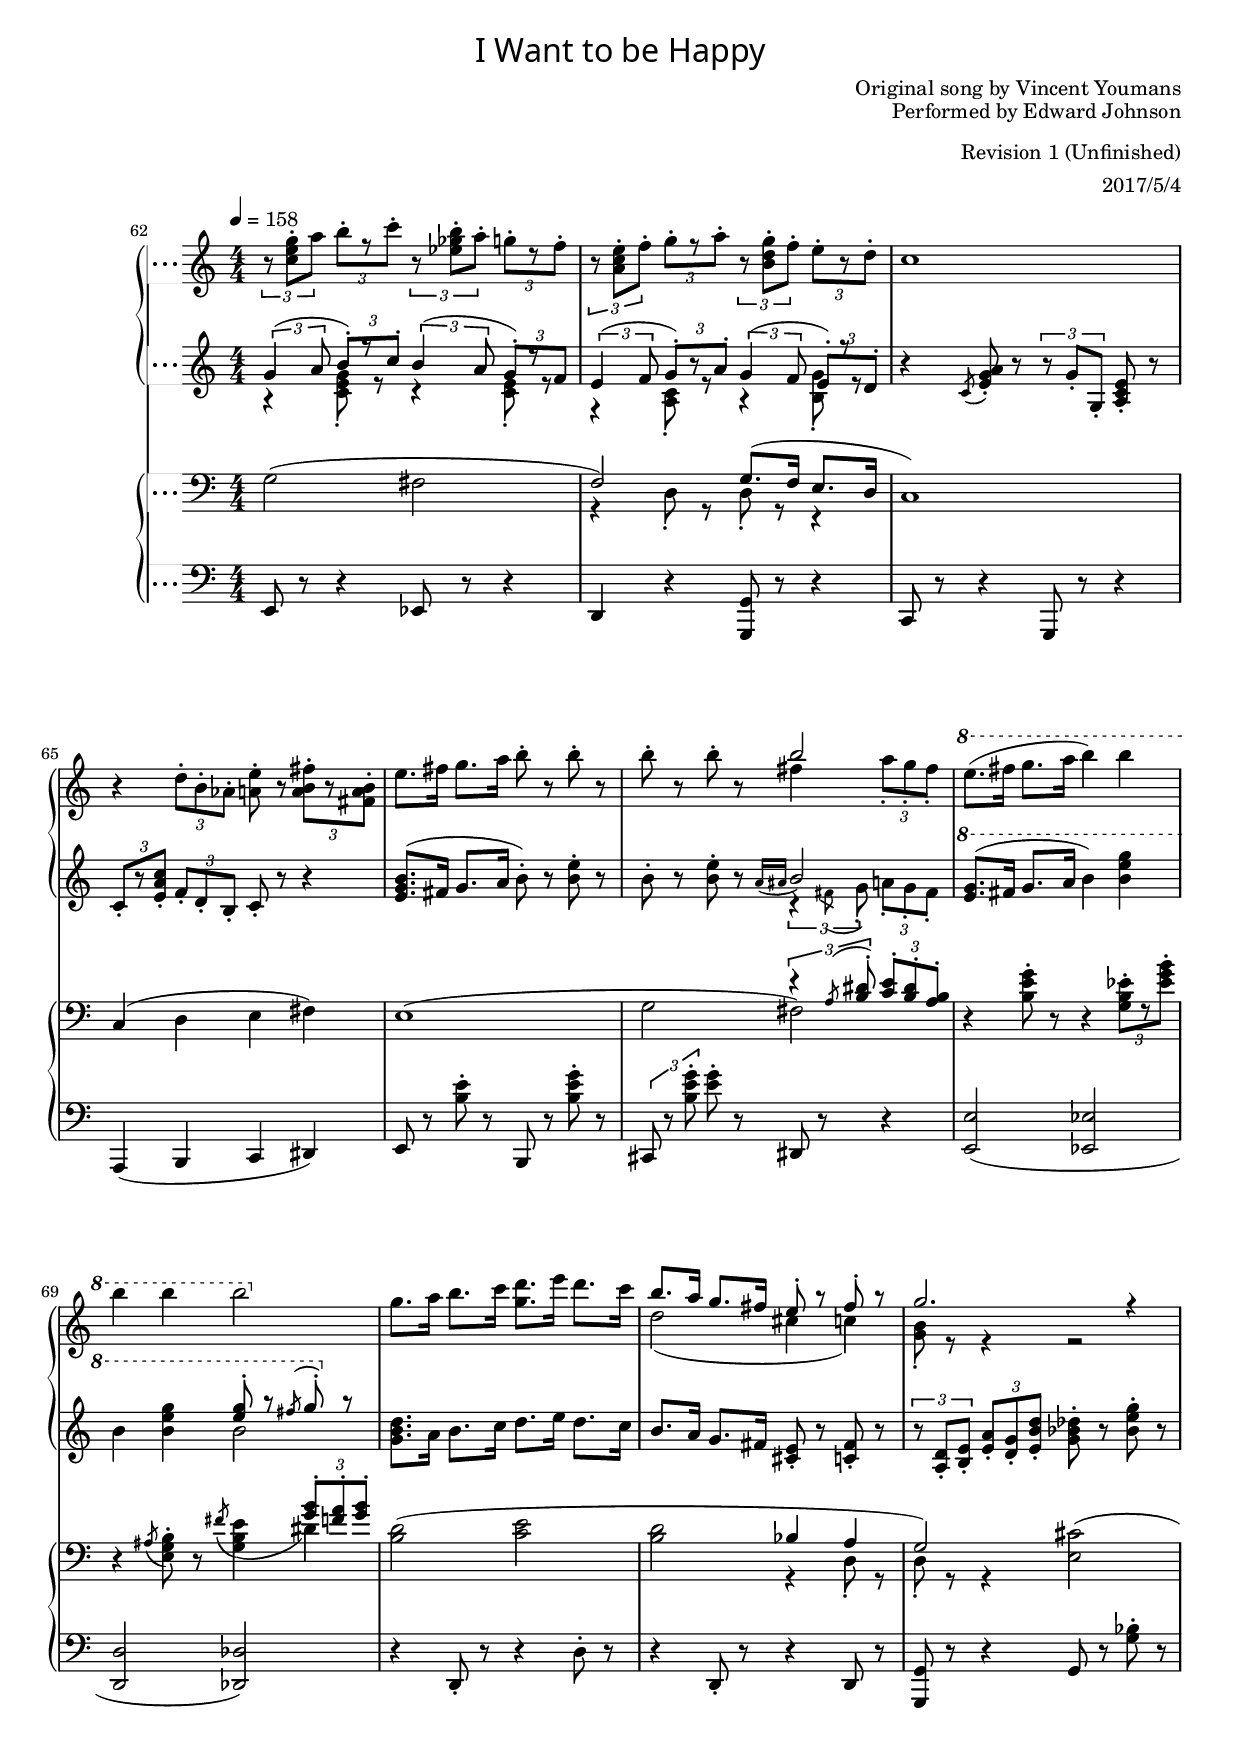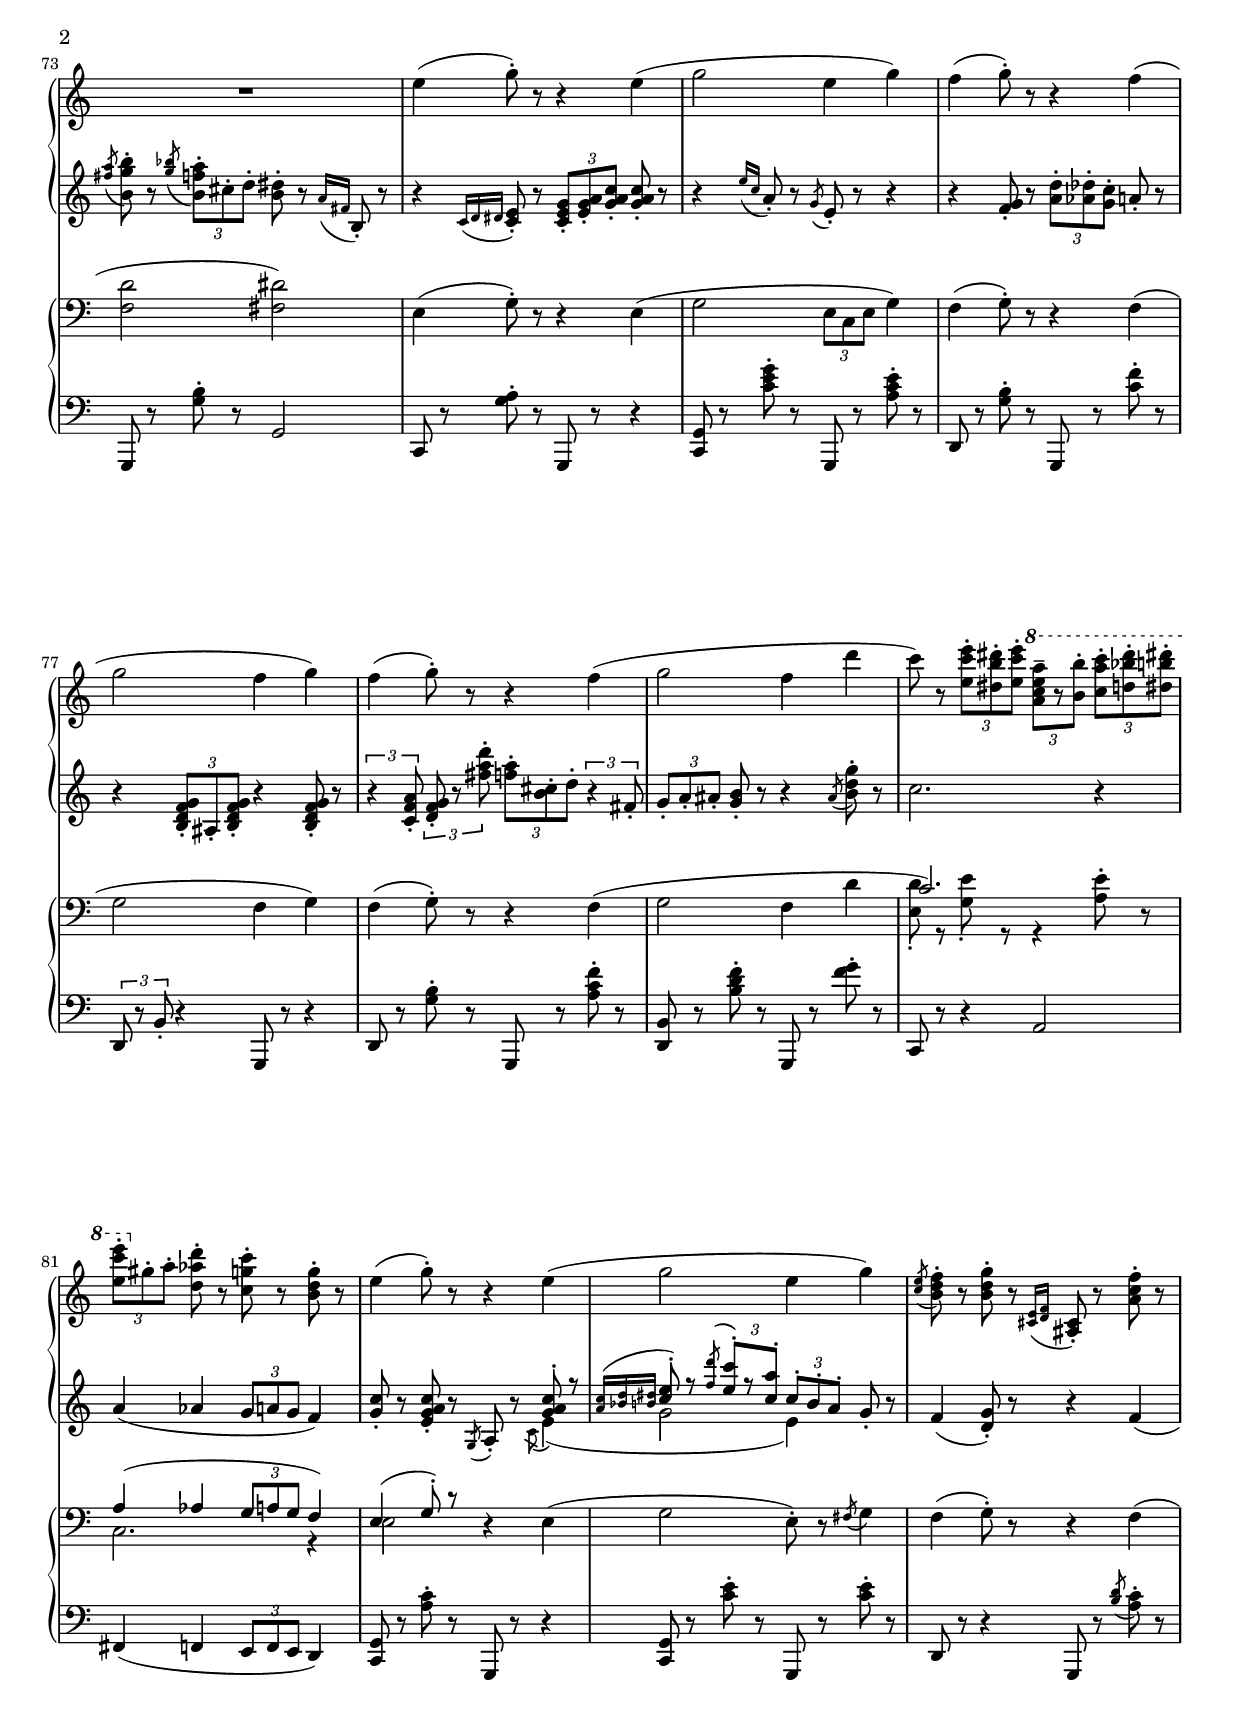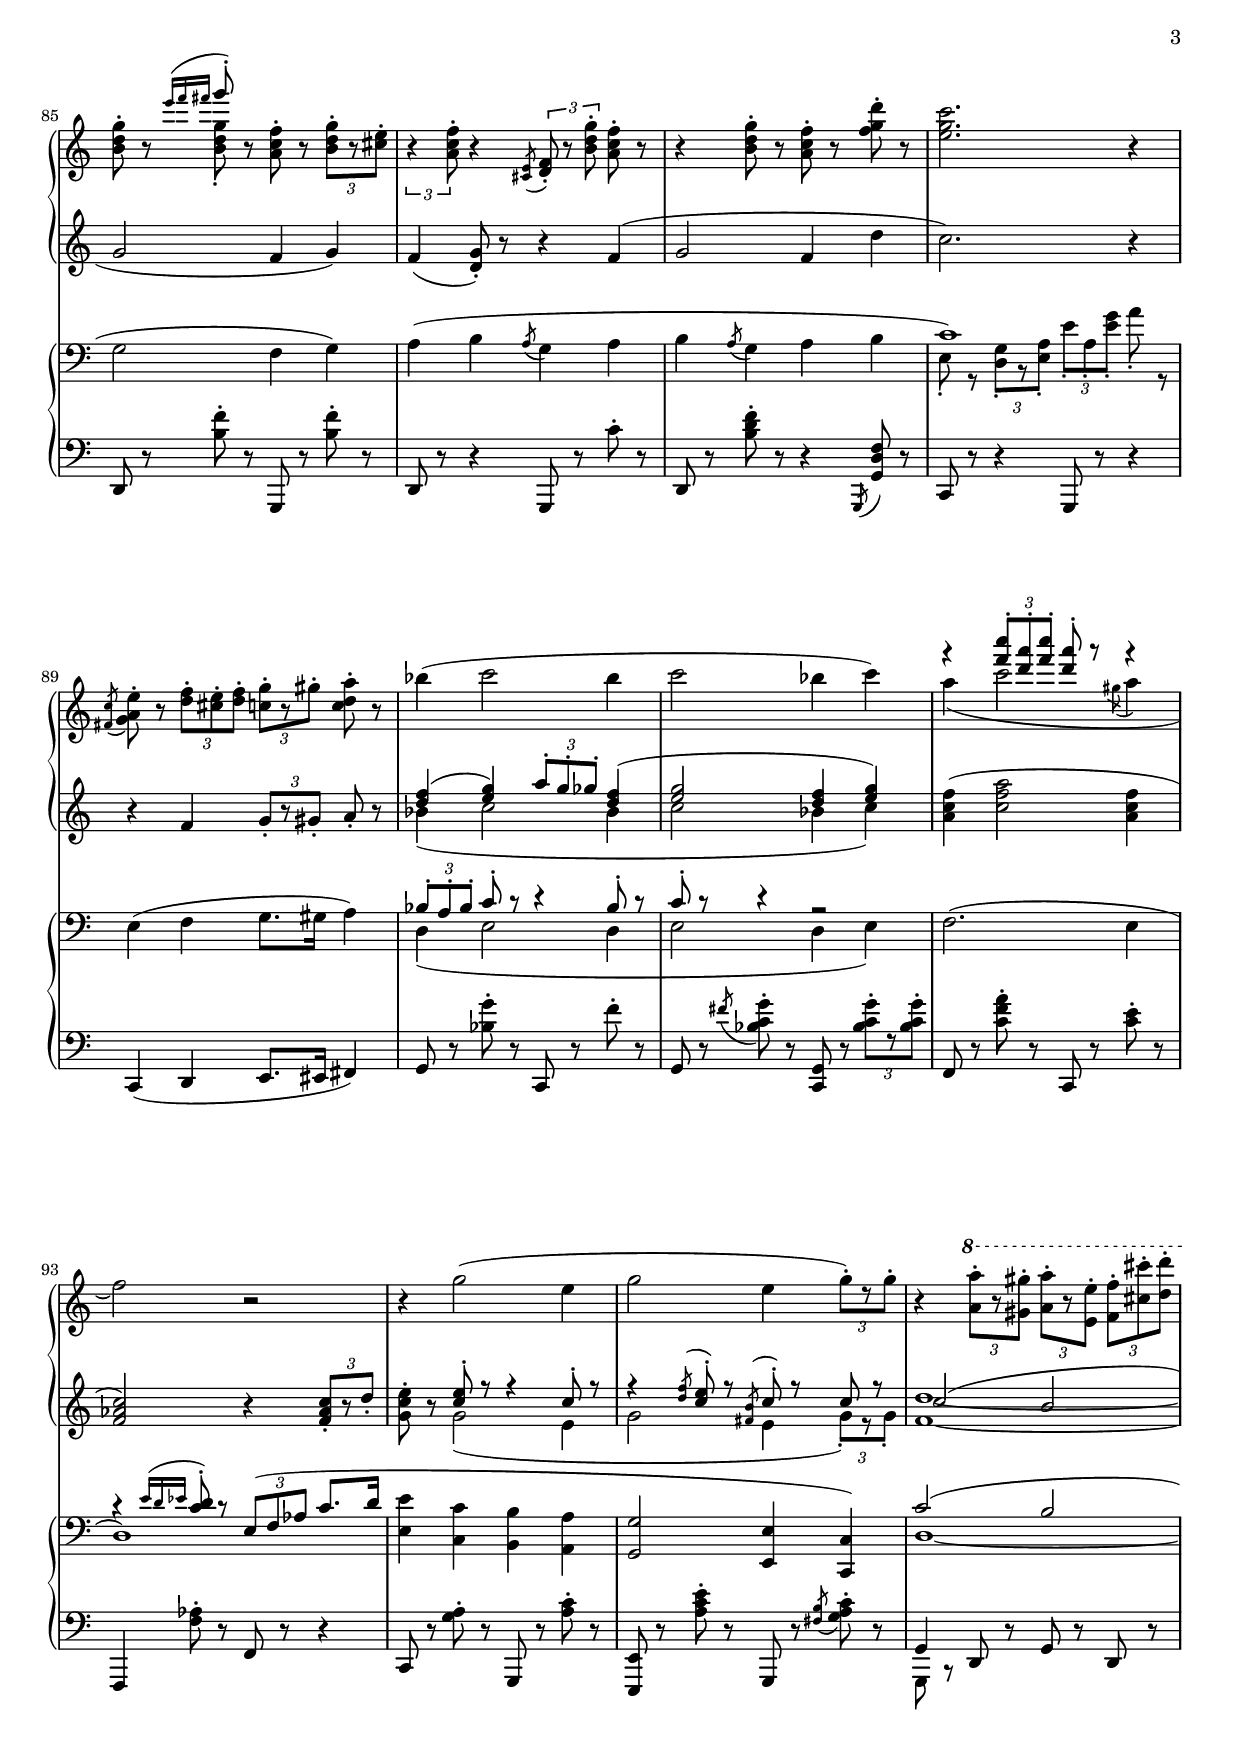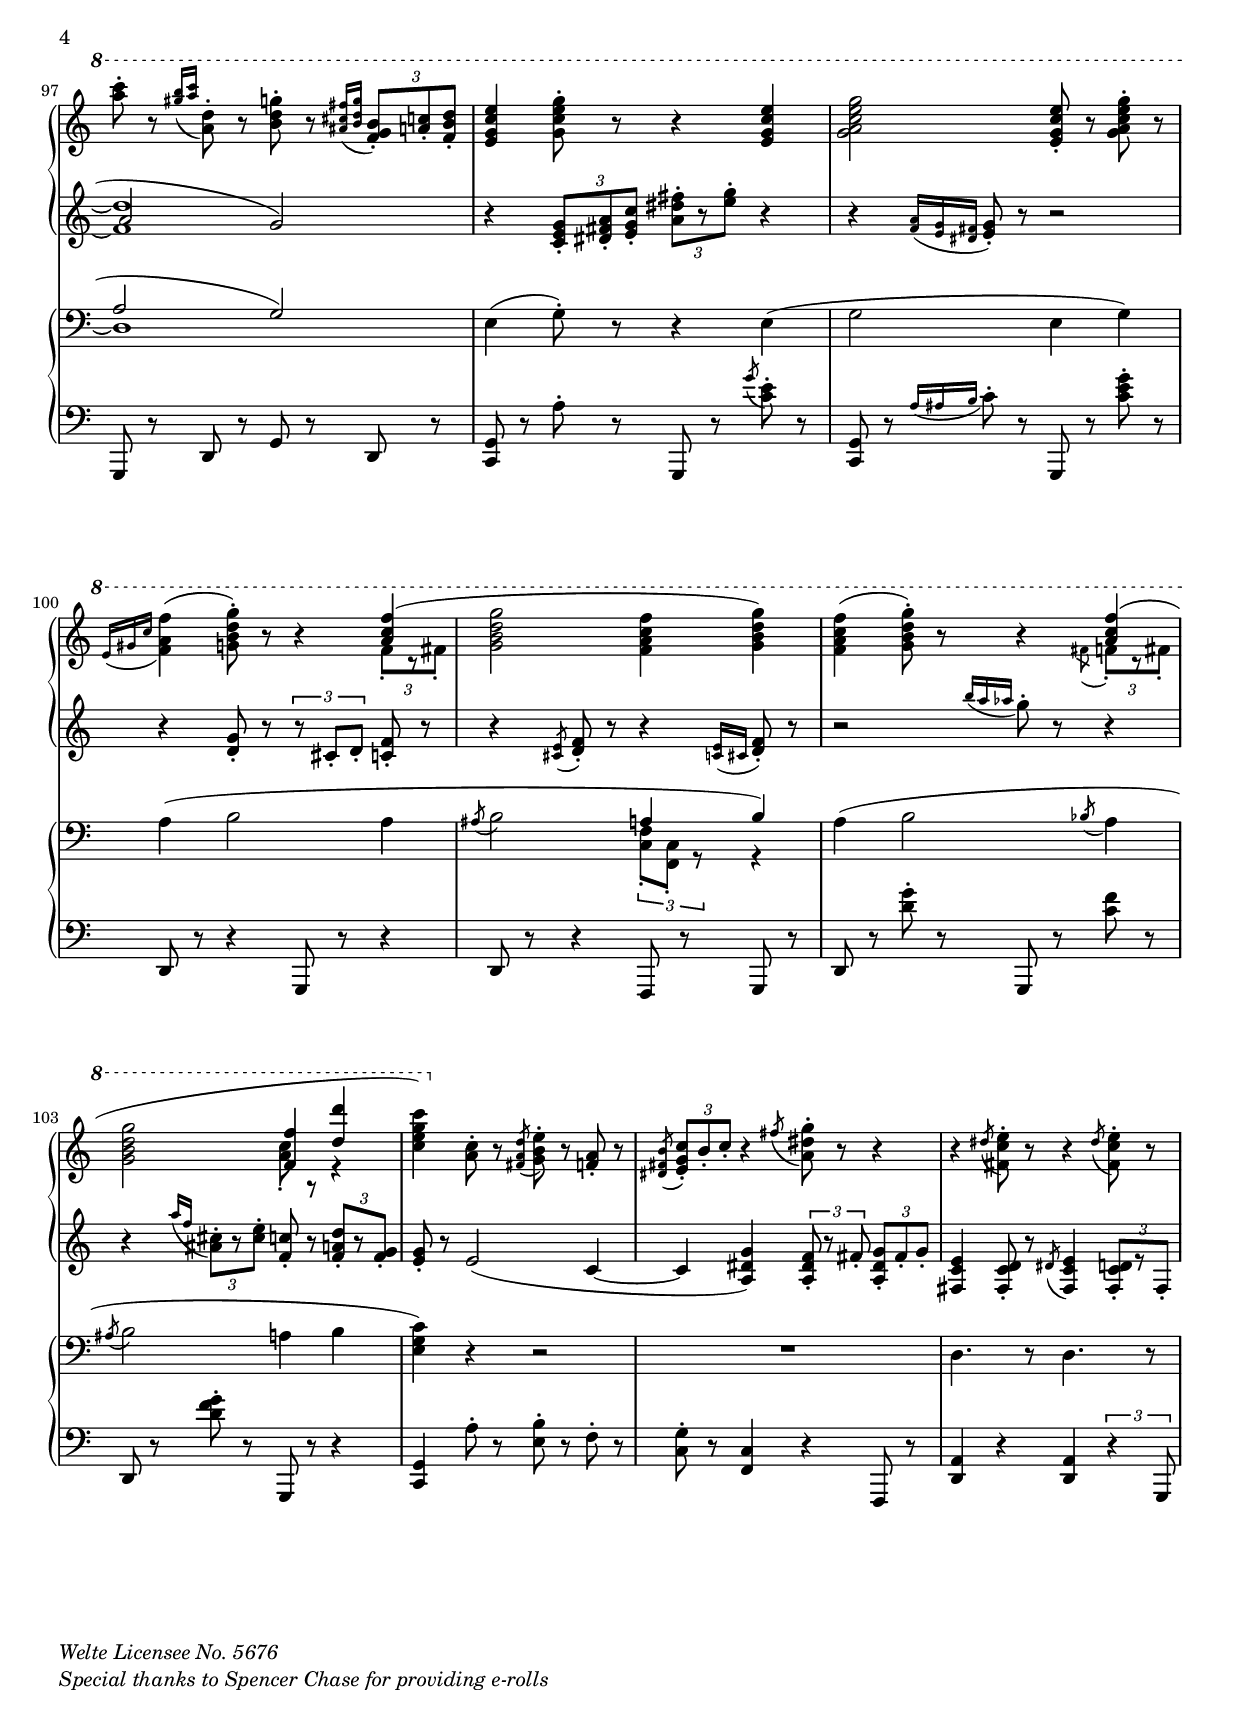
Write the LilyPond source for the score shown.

\version "2.19.59"

#(set-global-staff-size 17.82)

\include "stylesheet.ily"

cll = \change Staff = "ll"
clr = \change Staff = "lr"
crl = \change Staff = "rl"
crr = \change Staff = "rr"

albs = #(define-music-function
  (parser location start end) (number? number?)
  #{
   \shape #`(((0 . ,start) (0 . ,start) (0 . 0) (0 . 0)) ((0 . 0) (0 . 0) (0 . ,end) (0 . ,end))) Slur
  #}
)

ac = #(define-music-function
  (parser location notes) (ly:music?)
  #{ \acciaccatura $notes #}
)

t = #(define-music-function
  (parser location notes) (ly:music?)
  #{ \tuplet 3/2 $notes #}
)

v = #(define-music-function
  (parser location name notes) (string? ly:music?)
  #{ \context Voice=$name $notes #}
)

vd = #(define-music-function
  (parser location notes) (ly:music?)
  #{ \new Voice $notes #}
)

re = #(define-music-function
  (parser location notes) (ly:music?)
  #{ \relative $notes #}
)

vi = #(define-music-function
  (parser location notes) (ly:music?)
  #{ \voiceOne { $notes } \oneVoice #}
)
vii = #(define-music-function
  (parser location notes) (ly:music?)
  #{ \voiceTwo { $notes } \oneVoice #}
)
viii = #(define-music-function
  (parser location notes) (ly:music?)
  #{ \voiceThree { $notes } \oneVoice #}
)
viiii = #(define-music-function
  (parser location notes) (ly:music?)
  #{ \voiceFour { $notes } \oneVoice #}
)

\header {
  title = "I Want to be Happy"
  composer = \markup \override #'(baseline-skip . 2.5) \right-column { "Original song by Vincent Youmans" "Performed by Edward Johnson" }
  revision = "Revision 1 (Unfinished)"
  date = "2017/5/4"
}

\paper {
  % page-count = 11
  % system-count = 33
  max-systems-per-page = 3
}

global = {
  \key c \major
  \time 4/4
  \tempo 4 = 158


}

rr = << \global \relative {
  \clef treble
  \set Score.skipTypesetting = ##t
  r4 \t { <e'' a>8-. <d g>-. <c e>-. } b8-. r \ac <c e g>8 b8-. r |
  r4 \ac fis'8 <c f g>8-. r r4 \ac { cis'16 d } <f, g>8-. r |
  r4 \t { <e a>8-. <d g>-. <c e>-. } b8-. r \ac <c e g>8 b8-. r |
  r4 \ac fis'8 <c f g>8-. r r4 \ac { cis'16 d } <f, g>8-. r |

  c8.( d16 e8. f16 g4) g | g g g2 | c,8.( d16 e8. f16 g4) g | g g g2 |

  \t { r8 <c, e g>-. a' } \t { b-.[ r c-.] } \t { r <ees, ges b>-. a-. } \t { g-.[ r f-.] } |
  \t { r <a, c e>-. f'-. } \t { g-.[ r a-.] } \t { r <b, d g>-. f'-. } \t { e-.[ r d-.] }
  c1 | r4 \t { d8-. b-. aes-. } <a e'>-. r \t { <a b fis'>-.[ r <fis a b>-.] } |

  e'8. fis16 g8. a16 b8-. r b-. r | b-. r b-. r << \vi b2 \vd \vii \re { fis''4 \t { a8-. g-. fis-. } } >>
  \ottava 1 e8.( fis16 g8. a16 b4) b | b b b2 |

  \ottava 0 g,8. a16 b8. c16 <g d'>8. e'16 d8. c16 | << \vi { b8. a16 g8. fis16 e8-. r fis-. r } \vd \vii \re { d''2( cis4 c) } >> |
  << \vi { g2. r4 } \vd \vii \re { <g' b>8-. r r4 r2 } >> | R1 |

  e4( g8-.) r r4 e( | g2 e4 g) | f4( g8-.) r r4 f( | g2 f4 g) |

  f4( g8-.) r r4 f( | g2 f4 d' |
  c8) r \t { <e, c' e>8-. <dis b' dis>-. <e c' e>-. } \ottava 1 \t { <a c e a>--[ r <b b'>-.] } \t { <c a' c>-. <d bes' d>-. <dis b' dis>-. } |
  \t { <e c' e>-. \ottava 0 gis,-. a-. } <d, aes' d>-. r <c g' c>-. r <b d g>-. r |

  e4( g8-.) r r4 e( | g2 e4 g) |
  \ac <c, e>8 <b d f>8-. r <b d g>-. r \ac { <cis, e>16 <d f> } <ais cis>8-. r <a' c f>8-. r |
  <b d g>8-. r << \vii q-. \vd \vi \re { \ac { e'''16 f fis } g8-. } >> r <a c f>-. r \t { <b d g>-.[ r <cis e>-.] }

  \t { r4 <a c f>8-. } r4 \ac <cis, e>8 \t { <d f>8-. r <b' d g>-. } <a c f>-. r |
  r4 <b d g>8-. r <a c f>-. r <f' g d'>-. r | <e g c>2. r4 |
  \ac <fis, c'>8 <g a e'>8-. r \t { <d' f>8-. <cis e>-. <d f>-. } \t { <c g'>-.[ r gis'-.] } <c, d a'>-. r |

  bes'4( c2 bes4 | c2 bes4 c) | << \vii { a4( c2 \ac gis8 a4 } \vd \vi \re { r4 \t { <f''' c'>8-. <d a'>-. <f c'>-. } <d a'>-. r r4 } >> | f2) r |

  r4 g2( e4 | g2 e4 \t { g8-.)[ r g-.] } |
  r4 \ottava 1 \t { <a a'>8-.[ r <gis gis'>-.] } \t { <a a'>-.[ r <e e'>-.] } \t { <f f'>-. <cis' cis'>-. <d d'>-. } |
  <a' c>8-. r \ac { <gis b>16 <a c> } <a, d>8-. r <b d g>8-. r \ac { <ais cis fis>16 <b d g> } \t { <f g b>8-. <a c>-. <f b d>-. } |

  <e g c e>4 <g c e g>8-. r r4 <e g c e> | <g a c e g>2 <e g c e>8-. r <g a c e g>-. r |
  \ac { e16 gis c } <f, a f'>4( <g b d g>8-.) r r4 << \vi <a c f>( \vd \vii \re \t { f''8-.[ r fis-.] } >> |
  <g b d g>2 <f a c f>4 <g b d g>) |

  <f a c f>( <g b d g>8-.) r r4 << \vi <a c f>4( \vd \vii \re { \ac fis''8 \t { f8-.[ r fis-.] } } >> |
  <g b d g>2 << \vi { <f f'>4 <d' d'>4 } \vd \vii \re { <a'' c>8-. r r4 } >> |
  <c e g c>4) \ottava 0 <a, c>8-. r \ac <fis a d>8 <g b e>8-. r <f a>-. r |
  \ac <dis fis b>8 \t { <e g c>8-. b'-. c-. } r4 \ac fis8 <a, dis g>8-. r r4 |

  r4 \ac dis8 <fis, c' e>8-. r r4 \ac dis'8 <fis, c' e>8-. r |


  r4 \ac <dis' fis>8 <e g>8-. r r2 | r4 \t { g8-. g-. g-. } \t { g-.[ r g-.] } g-. r |
  r4 \t { <e a>8-. <d g>-. <c e>-. } b8-. r \ac <c e g>8 b8-. r |
  r4 \ac fis'8 <c f g>8-. r r4 \ac { cis'16 d } <b, f' g>8-. r |

  c8.( d16 e8. f16 g4) g | g g g2 |
  << \vii { c,8.( d16 e8. f16 g4) g | g g g2 } \vd \vi \re { \t { r8 c'''-. d-. } \t { e-.[ r f-.] } g-. r g-. r | g-. r g-. r \t { r e-. cis-. } \t { d-. e-. f-.} } >> |
\set Score.skipTypesetting = ##f
  \t { r8 <c, e g>-. a' } \t { b-.[ r c-.] } \t { r <ees, ges b>-. a-. } \t { g-.[ r f-.] } |
  \t { r <a, c e>-. f'-. } \t { g-.[ r a-.] } \t { r <b, d g>-. f'-. } \t { e-.[ r d-.] }
  c1 | r4 \t { d8-. b-. aes-. } <a e'>-. r \t { <a b fis'>-.[ r <fis a b>-.] } |

  e'8. fis16 g8. a16 b8-. r b-. r | b-. r b-. r << \vi b2 \vd \vii \re { fis''4 \t { a8-. g-. fis-. } } >>
  \ottava 1 e8.( fis16 g8. a16 b4) b | b b b2 |

  \ottava 0 g,8. a16 b8. c16 <g d'>8. e'16 d8. c16 | << \vi { b8. a16 g8. fis16 e8-. r fis-. r } \vd \vii \re { d''2( cis4 c) } >> |
  << \vi { g2. r4 } \vd \vii \re { <g' b>8-. r r4 r2 } >> | R1 |

  e4( g8-.) r r4 e( | g2 e4 g) | f4( g8-.) r r4 f( | g2 f4 g) |

  f4( g8-.) r r4 f( | g2 f4 d' |
  c8) r \t { <e, c' e>8-. <dis b' dis>-. <e c' e>-. } \ottava 1 \t { <a c e a>--[ r <b b'>-.] } \t { <c a' c>-. <d bes' d>-. <dis b' dis>-. } |
  \t { <e c' e>-. \ottava 0 gis,-. a-. } <d, aes' d>-. r <c g' c>-. r <b d g>-. r |

  e4( g8-.) r r4 e( | g2 e4 g) |
  \ac <c, e>8 <b d f>8-. r <b d g>-. r \ac { <cis, e>16 <d f> } <ais cis>8-. r <a' c f>8-. r |
  <b d g>8-. r << \vii q-. \vd \vi \re { \ac { e'''16 f fis } g8-. } >> r <a c f>-. r \t { <b d g>-.[ r <cis e>-.] }

  \t { r4 <a c f>8-. } r4 \ac <cis, e>8 \t { <d f>8-. r <b' d g>-. } <a c f>-. r |
  r4 <b d g>8-. r <a c f>-. r <f' g d'>-. r | <e g c>2. r4 |
  \ac <fis, c'>8 <g a e'>8-. r \t { <d' f>8-. <cis e>-. <d f>-. } \t { <c g'>-.[ r gis'-.] } <c, d a'>-. r |

  bes'4( c2 bes4 | c2 bes4 c) | << \vii { a4( c2 \ac gis8 a4 } \vd \vi \re { r4 \t { <f''' c'>8-. <d a'>-. <f c'>-. } <d a'>-. r r4 } >> | f2) r |

  r4 g2( e4 | g2 e4 \t { g8-.)[ r g-.] } |
  r4 \ottava 1 \t { <a a'>8-.[ r <gis gis'>-.] } \t { <a a'>-.[ r <e e'>-.] } \t { <f f'>-. <cis' cis'>-. <d d'>-. } |
  <a' c>8-. r \ac { <gis b>16 <a c> } <a, d>8-. r <b d g>8-. r \ac { <ais cis fis>16 <b d g> } \t { <f g b>8-. <a c>-. <f b d>-. } |

  <e g c e>4 <g c e g>8-. r r4 <e g c e> | <g a c e g>2 <e g c e>8-. r <g a c e g>-. r |
  \ac { e16 gis c } <f, a f'>4( <g b d g>8-.) r r4 << \vi <a c f>( \vd \vii \re \t { f''8-.[ r fis-.] } >> |
  <g b d g>2 <f a c f>4 <g b d g>) |

  <f a c f>( <g b d g>8-.) r r4 << \vi <a c f>4( \vd \vii \re { \ac fis''8 \t { f8-.[ r fis-.] } } >> |
  <g b d g>2 << \vi { <f f'>4 <d' d'>4 } \vd \vii \re { <a'' c>8-. r r4 } >> |
  <c e g c>4) \ottava 0 <a, c>8-. r \ac <fis a d>8 <g b e>8-. r <f a>-. r |
  \ac <dis fis b>8 \t { <e g c>8-. b'-. c-. } r4 \ac fis8 <a, dis g>8-. r r4 |

  r4 \ac dis8 <fis, c' e>8-. r r4 \ac dis'8 <fis, c' e>8-. r |

} >>

rl = << \global \relative {
  \clef treble
  r4 <e' g>8-. r r4 <c e g>8-. r | r4 <c f g>8-. r r4 \t { <d f g>8-. a'-. b-. } |
  r4 <e, g>8-. r r4 <c e g>8-. r | r4 <c f g>8-. r r4 \t { <d f g>8-. a'-. b-. } |

  << \vii { c,8.( d16 e8. f16 g4) g | g g g2 | c,8.( d16 e8. f16 g4) g | g g g2 }
     \vd \vi \re {
       r4 c''8-. r r4 <b c>8-. r | r4 \grace a8 <a c>8-. r r4 <b d>8-. r  |
       r4 c8-. r r4 \ac c8 b8-. r | r4 <a c>8-. r \t { r8 e'-. cis-. } d-. r
  } >>

  << \vi {
    \t { g4( a8 } \t { b-.[) r c-.] } \t { b4( a8 } \t { g-.)[ r f] } |
    \t { e4( f8 } \t { g-.[) r a-.] } \t { g4( f8 } \t { e-.)[ r d-.] } |
  } \vd \vii \re {
    r4 <c' e g>8-. r r4 <c e>8-. r | r4 <a c>8-. r r4 <b g'>8-. r |
  } >>
  r4 \ac c8 <e g a>8-. r \t { r g-. g,-. } <a c e>-. r |
  \t { c-.[ r <e a c>-.] } \t { f-. d-. b-. } c-. r r4 |

  <e g b>8.( fis16 g8. a16 b8-.) r <b e>-. r | b8-. r <b e>8-. r \ac { a16 ais } << \vi b2 \vd \vii \re { \t { r4 \ac fis'8 g8-. } \t { a8-. g-. fis-. } } >> |
  \ottava 1 <e g>8.( fis16 g8. a16 b4) <b e g> | b q << \vii b2 \vd \vi \re { <e''' g>8-. r \ac fis8 g8-. \ottava 0 r } >> |

  <g, b d>8. a16 b8. c16 d8. e16 d8. c16 | b8. a16 g8. fis16 <cis e>8-. r <c fis>-. r |
  \t { r8 <a d>-. <b e>-. } \t { <e a>-. <d g>-. <e b' d>-. } <g bes des>8-. r <bes e g>-. r |
  \ac <fis' a>8 <b, g' b>8-. r \ac <g' bes>8 \t { <b, f' a>8-. cis-. d-. } <b dis>8-. r \acciaccatura { a16 fis } b,8-. r |

  r4 \ac { c16 d dis } <c e>8-. r \t { <c e g>8-. <e g a>-. <g a c>-. } q-. r |
  r4 \ac { e'16 c } a8-. r \ac { g8 } e8-. r r4 |
  r4 <f g>8-. r \t { <a d>8-. <aes des>-. <g c>-. } a-. r |
  r4 \t { <b, d f g>8-. ais-. q-. } r4 q8-. r |

  \t { r4 <c f a>8-. } \t { <d f g>-. r <fis' a d>-. } \t { <f a>-. <b, cis>-. d-. } \t { r4 fis,8-. } |
  \t { g8-. a-. ais-. } <g b>-. r r4 \ac ais8 <b d g>8-. r |
  c2. r4 | a4( aes \t { g8 a g } f4) |

  <g c>8-. r <e g a c>-. r \ac g,8 a8-. r << \vii { \ac c8 e4( | g2 e4) } \vd \vi \re { <g' a c>8-. r | \ac { <a c>16 <bes d> <b dis> } <c e>8-. r \ac <f d'>8 \t { <e c'>8-.[ r <c a'>-.] } \t { c-. b-. a-. } } >> g8-. r |
  f4( <d g>8-.) r r4 f( | g2 f4 g) |

  f4( <d g>8-.) r r4 f( | g2 f4 d' | c2.) r4 | r4 f, \t { g8-.[ r gis-.] } a-. r |

  << \vii { bes4( c2 bes4 | c2 bes4 c) }
     \vd \vi \re { <d'' f>4( <e g>) \t { a8-. g-. ges-. } <d f>4( | <e g>2 <d f>4 <e g>) } >> |
  <a c f>4( <c f a>2 <a c f>4 | <f aes c>2) r4 \t { <f aes c>8-.[ r d'-.] } |

  <g, c e>8-. r << \vii { g2( e4 | g2 e4 \t { g8-.)[ r g-.] } } \vd \vi \re { <c'' e>8-. r r4 c8-. r | r4 \ac <d f>8 <c e>8-. r \ac <fis, b>8 c'8-. r c r } >>
  << \vii { <f d'>1 ~ | q } \vd \vi \re { c''2( b | a g) } >> |

  r4 \t { <c e g>8-. <dis fis a>-. <e g c>-. } \t { <a dis fis>-.[ r <e' g>-.] } r4 |
  r4 \ac { <f, a>16 <e g> <dis fis> } <e g>8-. r r2 |
  r4 <d g>8-. r \t { r cis-. d-. } <c f>-. r | r4 \ac <cis e>8 <d f>8-. r r4 \ac { <c e>16 cis } <d f>8-. r |

  r2 \ac { b''16 a aes } g8-. r r4 | r4 \ac { a16 f } \t { <ais, cis>8-.[ r <cis e>-.] } <f, c'>-. r \t { <f a d>-.[ r <f g>-.] } |
  <e g>8-. r e2( c4 ~ | c <a dis g>) \t { <a dis f>8-. r fis'-. } \t { <a, dis g>-. fis'-. g-. } |

  <fis, c' e>4 <fis c' d>8-. r \ac dis'8 <fis, c' e>4 \t { <fis c' d>8-.[ r fis-.] }


  r4 <e' g>8-. r r4 <c e g>8-. r | r4 <c f g>8-. r r4 <d f g>8-. r |
  r4 <e g>8-. r r4 <c e g>8-. r | r4 <c f g>8-. r r4 \t { <b d f g>8-. a'-. b-. } |

  << \vii { c,8.( d16 e8. f16 g4) g | g g g2 | c,8.( d16 e8. f16 g4) g | g g g2 }
     \vd \vi \re {
       r4 c''8-. r r4 <b c>8-. r | r4 \grace a8 <a c>8-. r r4 <b d>8-. r  |
       r4 <g c>8-. r r4 \ac c8 b8-. r | r4 <a c>8-. r \t { r8 e'-. cis-. } \t { d-. e-. <f a>-. }
  } >>

  << \vi {
    \t { g4( a8 } \t { b-.[) r c-.] } \t { b4( a8 } \t { g-.)[ r f] } |
    \t { e4( f8 } \t { g-.[) r a-.] } \t { g4( f8 } \t { e-.)[ r d-.] } |
  } \vd \vii \re {
    r4 <c' e g>8-. r r4 <c e>8-. r | r4 <a c>8-. r r4 <b g'>8-. r |
  } >>
  r4 \ac c8 <e g a>8-. r \t { r g-. g,-. } <a c e>-. r |
  \t { c-.[ r <e a c>-.] } \t { f-. d-. b-. } c-. r r4 |

  <e g b>8.( fis16 g8. a16 b8-.) r <b e>-. r | b8-. r <b e>8-. r \ac { a16 ais } << \vi b2 \vd \vii \re { \t { r4 \ac fis'8 g8-. } \t { a8-. g-. fis-. } } >> |
  \ottava 1 <e g>8.( fis16 g8. a16 b4) <b e g> | b q << \vii b2 \vd \vi \re { <e''' g>8-. r \ac fis8 g8-. \ottava 0 r } >> |

  <g, b d>8. a16 b8. c16 d8. e16 d8. c16 | b8. a16 g8. fis16 <cis e>8-. r <c fis>-. r |
  \t { r8 <a d>-. <b e>-. } \t { <e a>-. <d g>-. <e b' d>-. } <g bes des>8-. r <bes e g>-. r |
  \ac <fis' a>8 <b, g' b>8-. r \ac <g' bes>8 \t { <b, f' a>8-. cis-. d-. } <b dis>8-. r \acciaccatura { a16 fis } b,8-. r |

  r4 \ac { c16 d dis } <c e>8-. r \t { <c e g>8-. <e g a>-. <g a c>-. } q-. r |
  r4 \ac { e'16 c } a8-. r \ac { g8 } e8-. r r4 |
  r4 <f g>8-. r \t { <a d>8-. <aes des>-. <g c>-. } a-. r |
  r4 \t { <b, d f g>8-. ais-. q-. } r4 q8-. r |

  \t { r4 <c f a>8-. } \t { <d f g>-. r <fis' a d>-. } \t { <f a>-. <b, cis>-. d-. } \t { r4 fis,8-. } |
  \t { g8-. a-. ais-. } <g b>-. r r4 \ac ais8 <b d g>8-. r |
  c2. r4 | a4( aes \t { g8 a g } f4) |

  <g c>8-. r <e g a c>-. r \ac g,8 a8-. r << \vii { \ac c8 e4( | g2 e4) } \vd \vi \re { <g' a c>8-. r | \ac { <a c>16 <bes d> <b dis> } <c e>8-. r \ac <f d'>8 \t { <e c'>8-.[ r <c a'>-.] } \t { c-. b-. a-. } } >> g8-. r |
  f4( <d g>8-.) r r4 f( | g2 f4 g) |

  f4( <d g>8-.) r r4 f( | g2 f4 d' | c2.) r4 | r4 f, \t { g8-.[ r gis-.] } a-. r |

  << \vii { bes4( c2 bes4 | c2 bes4 c) }
     \vd \vi \re { <d'' f>4( <e g>) \t { a8-. g-. ges-. } <d f>4( | <e g>2 <d f>4 <e g>) } >> |
  <a c f>4( <c f a>2 <a c f>4 | <f aes c>2) r4 \t { <f aes c>8-.[ r d'-.] } |

  <g, c e>8-. r << \vii { g2( e4 | g2 e4 \t { g8-.)[ r g-.] } } \vd \vi \re { <c'' e>8-. r r4 c8-. r | r4 \ac <d f>8 <c e>8-. r \ac <fis, b>8 c'8-. r c r } >>
  << \vii { <f d'>1 ~ | q } \vd \vi \re { c''2( b | a g) } >> |

  r4 \t { <c e g>8-. <dis fis a>-. <e g c>-. } \t { <a dis fis>-.[ r <e' g>-.] } r4 |
  r4 \ac { <f, a>16 <e g> <dis fis> } <e g>8-. r r2 |
  r4 <d g>8-. r \t { r cis-. d-. } <c f>-. r | r4 \ac <cis e>8 <d f>8-. r r4 \ac { <c e>16 cis } <d f>8-. r |

  r2 \ac { b''16 a aes } g8-. r r4 | r4 \ac { a16 f } \t { <ais, cis>8-.[ r <cis e>-.] } <f, c'>-. r \t { <f a d>-.[ r <f g>-.] } |
  <e g>8-. r e2( c4 ~ | c <a dis g>) \t { <a dis f>8-. r fis'-. } \t { <a, dis g>-. fis'-. g-. } |

  <fis, c' e>4 <fis c' d>8-. r \ac dis'8 <fis, c' e>4 \t { <fis c' d>8-.[ r fis-.] }
} >>

rd = {

}

lr = << \global \relative {
  \clef bass
  c'2( b | a b) | <c, c'>( <b b'> | <a a'> <b b'>) |

  e2( b' | a4 c b4 ~ b8.) \noBeam b,16( | c8. d16 e8. f16 g4 ~ g8. gis16 | a4 f' \t { e4 g,8 } d'4) |

  g,2( fis | << \vi { f) g8.( f16 e8. d16 } \vd \vii \re { r4 d8-. r d-. r r4 } >> | c1) | c4( d e fis) |

  e1( | g2 << \vii fis) \vd \vi \re { \t { r4 \ac a8 <b dis>8-. } \t { <c e>-. <b dis>-. <a b>-. } } >> |
  r4 <b e g>8-. r r4 \t { <g b ees>8-.[ r <ees' g b>-.] } r4 \ac ais,8 <e g b>8-. r \ac fis'8 <g, b e>4_( << \vii { dis') } \vd \vi \re \t { <g' b>8-. <f a>-. <g b>-. } >>

  <b d>2( <c e> | <b d> << \vi { bes4 a | g2) } \vd \vii \re { r4 d8-. r | d8-. r r4 } >> <e cis'>2( | <f d'> <fis dis'>) |

  e4( g8-.) r r4 e( | g2 \t { e8 c e } g4) | f4( g8-.) r r4 f( | g2 f4 g) |
  f4( g8-.) r r4 f( | g2 f4 d' | << \vi { c2.) } \vd \vii \re { <e d'>8-. r <g e'>-. r r4 } >> <a e'>8-. r |
  << \vi { a4( aes \t { g8 a g } f4) } \vd \vii \re { c2. r4 } >>

  << \vi { e4( g8-.) r } \vd \vii \re e2 >> r4 e( | g2 e8-.) r \ac fis8 g4 |
  f4( g8-.) r r4 f( | g2 f4 g) |

  a4( b \ac a8 g4 a | b \ac a8 g4 a b |
  << \vi c1) \vd \vii \re { e8-. r \t { <d g>-.[ r <e a>-.] } \t { e'-. a,-. <e' g>-. } a-. r } >> |
  e,4( f g8. gis16 a4) |

  << \vii { d,4( e2 d4 | e2 d4 e) } \vd \vi \re { \t { bes8-. a-. bes-. } c-. r r4 bes8-. r | c8-. r r4 r2 } >>
  f2.( e4 << \vii d1) \v "lr2" \vi \re { r4 \ac { e'16 d ees } <c d>8-. r \t { e,8( f aes } c8. d16 } >>

  \v "lr2" { <e e'>4 <c c'> <b b'> <a a'> | <g g'>2 <e e'>4 <c c'>) } |
  << \vii { d'1 ~ | d } \vd \vi \re { c'2( b | a g) } >>

  e4( g8-.) r r4 e( | g2 e4 g) | a( b2 a4 | \ac ais8 b2 << \vi { a4 b) } \vd \vii \re { \t { <c f>8-. <f, c'>-. r } r4 } >> |

  a4( b2 \ac bes8 a4 | \ac ais8 b2 a4 b | <e, g c>) r r2 | R1 |

  d4. r8 d4. r8 |


  c'2( b | a b) | <c, c'>( <b b'> | <a a'> <g g'>) |

  e'2_( \ac { f16 fis g a } b2 | a4 c << \vii { b4 ~  b8.) \noBeam b,16^( } \vd \vi \re { \t { r8 <c' ees>-. <cis e>-. } <d f>-. r } >> |
  c8. d16 e8. f16 g4 ~ g8. gis16 | a4 f' e4 d4) |
% 3/4 -> 2/3, 1/4 -> 1/3
  g,2( fis | << \vi { f) \scaleDurations 8/9 g8.( \scaleDurations 4/3 f16 \scaleDurations 8/9 e8. \scaleDurations 4/3 d16 } \vd \vii \re { r4 d8-. r d-. r r4 } >> | c1) | c4( d e fis) |

  e1( | g2 << \vii fis) \vd \vi \re { \t { r4 \ac a8 <b dis>8-. } \t { <c e>-. <b dis>-. <a b>-. } } >> |
  r4 <b e g>8-. r r4 \t { <g b ees>8-.[ r <ees' g b>-.] } r4 \ac ais,8 <e g b>8-. r \ac fis'8 <g, b e>4_( << \vii { dis') } \vd \vi \re \t { <g' b>8-. <f a>-. <g b>-. } >>

  <b d>2( <c e> | <b d> << \vi { bes4 a | g2) } \vd \vii \re { r4 d8-. r | d8-. r r4 } >> <e cis'>2( | <f d'> <fis dis'>) |

  e4( g8-.) r r4 e( | g2 \t { e8 c e } g4) | f4( g8-.) r r4 f( | g2 f4 g) |
  f4( g8-.) r r4 f( | g2 f4 d' | << \vi { c2.) } \vd \vii \re { <e d'>8-. r <g e'>-. r r4 } >> <a e'>8-. r |
  << \vi { a4( aes \t { g8 a g } f4) } \vd \vii \re { c2. r4 } >>

  << \vi { e4( g8-.) r } \vd \vii \re e2 >> r4 e( | g2 e8-.) r \ac fis8 g4 |
  f4( g8-.) r r4 f( | g2 f4 g) |

  a4( b \ac a8 g4 a | b \ac a8 g4 a b |
  << \vi c1) \vd \vii \re { e8-. r \t { <d g>-.[ r <e a>-.] } \t { e'-. a,-. <e' g>-. } a-. r } >> |
  e,4( f g8. gis16 a4) |

  << \vii { d,4( e2 d4 | e2 d4 e) } \vd \vi \re { \t { bes8-. a-. bes-. } c-. r r4 bes8-. r | c8-. r r4 r2 } >>
  f2.( e4 << \vii d1) \v "lr2" \vi \re { r4 \ac { e'16 d ees } <c d>8-. r \t { e,8( f aes } c8. d16 } >>

  \v "lr2" { <e e'>4 <c c'> <b b'> <a a'> | <g g'>2 <e e'>4 <c c'>) } |
  << \vii { d'1 ~ | d } \vd \vi \re { c'2( b | a g) } >>

  e4( g8-.) r r4 e( | g2 e4 g) | a( b2 a4 | \ac ais8 b2 << \vi { a4 b) } \vd \vii \re { \t { <c f>8-. <f, c'>-. r } r4 } >> |

  a4( b2 \ac bes8 a4 | \ac ais8 b2 a4 b | <e, g c>) r r2 | R1 |

  d4. r8 d4. r8 |
} >>

ll = << \global \relative {
  \clef bass
  c,8 r r4 g8 r r4 | d'8 r r4 g,8 r r4 | c8 r r4 g8 r r4 | d'8 r r4 g,8 r r4 |

  <c g'>8 r <g'' c>-. r g, r <g' e'>-. r | d8 r f'8-. r g,,8 r \ac <cis' e>8 <g d' f>8-. r |
  c,,8 r <g'' c>8-. r g,,8 r <c'' e>8-. r d,,8 r \ac b''8 c8-. r \t { g,8 r <f' b>-. } q-. r  |

  e,8 r r4 ees8 r r4 | d r <g, g'>8 r r4 | c8 r r4 g8 r r4 | a( b c dis) |

  e8 r <b'' e>-. r b,, r <b'' e g>-. r | \t { cis,, r <b'' e g>-. } <e g>8-. r dis,,8 r r4 |
  <e e'>2( <ees ees'> | <d d'> <des des'>) |

  r4 d8-. r r4 d'8-. r | r4 d,8-. r r4 d8 r | <g, g'>8 r r4 g'8 r <g' bes>-. r | g,,8 r <g'' b>-. r g,2 |

  c,8 r <g'' a>-. r g,, r r4 | <c g'>8 r <c'' e g>-. r g,, r <a'' c e>-. r |
  d,,8 r <g' b>-. r g,, r <c'' f>-. r | \t { d,, r b'-. } r4 g,8 r r4 |

  d'8 r <g' b>-. r g,, r <a'' c f>-. r | <d,, b'>8 r <b'' d f>-. r g,,8 r <f''' g>-. r |
  c,,8 r r4 a'2 | fis4( f \t { e8 f e } d4) |

  <c g'>8 r <a'' c>-. r g,,8 r r4 | <c g'>8 r <c'' e>-. r g,, r <c'' e>-. r
  d,,8 r r4 g,8 r \ac <b'' d>8 <a c>8-. r | d,, r <b'' f'>-. r g,, r <b'' f'>-. r |

  d,,8 r r4 g,8 r c''-. r | d,, r <b'' d f>-. r r4 \ac g,,8 <g' d' f> r |
  c,8 r r4 g8 r r4 | c4( d e8. eis16 fis4) |

  g8 r <bes' g'>-. r c,, r f''-. r | g,, r \ac fis''8 <bes, c g'>8-. r <c,, g'> r \t { <bes'' c g'>-.[ r q-.] } |
  f,8 r <c'' f a>-. r c,,8 r <c'' e>-. r | f,,,4 <f'' aes>8-. r f, r r4 |

  c8 r <g'' a>-. r g,, r <a'' c>-. r | <e,, e'> r <a'' c e>-. r g,, r \ac <fis'' b>8 <g a c>8-. r |
  << \vii { g,,8 r } \vd \vi \re g,4 >> d'8 r g r d r | g, r d' r g r d r |

  <c g'>8 r a''-. r g,, r \ac g'''8 <c, e>8-. r | <c,, g'> r \ac { a''16 ais b } c8-. r g,, r <c'' e g>-. r |
  d,,8 r r4 g,8 r r4 | d'8 r r4 f,8 r g r |

  d'8 r <d'' g>-. r g,,, r <c'' f> r | d,, r <d'' f g>8-. r g,,, r r4 |
  <c g'>4 a''8-. r <e b'>-. r f-. r | <c g'>-. r <f, c'>4 r f,8 r |

  <d' a'>4 r q \t { r4 g,8 } |


  r2 e'8 r r4 | d8 r r4 g,8 r r4 | c8 r r4 g8 r r4 | d'8 r r4 g,8 r r4 |

  <c g'>8 r <g'' c>-. r g, r <g' e'>-. r | d8 r f'8-. r g,,8 r g'-. r |
  c,,8 r <g'' c>8-. r g,,8 r <c'' e>8-. r d,,8 r \ac b''8 c8-. r \t { g,8 r <f' g b>-. } q-. r  |

  e,8 r r4 ees8 r r4 | d r <g, g'>8 r r4 | c8 r r4 g8 r r4 | a( b c dis) |

  e8 r <b'' e>-. r b,, r <b'' e g>-. r | \t { cis,, r <b'' e g>-. } <e g>8-. r dis,,8 r r4 |
  <e e'>2( <ees ees'> | <d d'> <des des'>) |

  r4 d8-. r r4 d'8-. r | r4 d,8-. r r4 d8 r | <g, g'>8 r r4 g'8 r <g' bes>-. r | g,,8 r <g'' b>-. r g,2 |

  c,8 r <g'' a>-. r g,, r r4 | <c g'>8 r <c'' e g>-. r g,, r <a'' c e>-. r |
  d,,8 r <g' b>-. r g,, r <c'' f>-. r | \t { d,, r b'-. } r4 g,8 r r4 |

  d'8 r <g' b>-. r g,, r <a'' c f>-. r | <d,, b'>8 r <b'' d f>-. r g,,8 r <f''' g>-. r |
  c,,8 r r4 a'2 | fis4( f \t { e8 f e } d4) |

  <c g'>8 r <a'' c>-. r g,,8 r r4 | <c g'>8 r <c'' e>-. r g,, r <c'' e>-. r
  d,,8 r r4 g,8 r \ac <b'' d>8 <a c>8-. r | d,, r <b'' f'>-. r g,, r <b'' f'>-. r |

  d,,8 r r4 g,8 r c''-. r | d,, r <b'' d f>-. r r4 \ac g,,8 <g' d' f> r |
  c,8 r r4 g8 r r4 | c4( d e8. eis16 fis4) |

  g8 r <bes' g'>-. r c,, r f''-. r | g,, r \ac fis''8 <bes, c g'>8-. r <c,, g'> r \t { <bes'' c g'>-.[ r q-.] } |
  f,8 r <c'' f a>-. r c,,8 r <c'' e>-. r | f,,,4 <f'' aes>8-. r f, r r4 |

  c8 r <g'' a>-. r g,, r <a'' c>-. r | <e,, e'> r <a'' c e>-. r g,, r \ac <fis'' b>8 <g a c>8-. r |
  << \vii { g,,8 r } \vd \vi \re g,4 >> d'8 r g r d r | g, r d' r g r d r |

  <c g'>8 r a''-. r g,, r \ac g'''8 <c, e>8-. r | <c,, g'> r \ac { a''16 ais b } c8-. r g,, r <c'' e g>-. r |
  d,,8 r r4 g,8 r r4 | d'8 r r4 f,8 r g r |

  d'8 r <d'' g>-. r g,,, r <c'' f> r | d,, r <d'' f g>8-. r g,,, r r4 |
  <c g'>4 a''8-. r <e b'>-. r f-. r | <c g'>-. r <f, c'>4 r f,8 r |

  <d' a'>4 r q \t { r4 g,8 } |
} >>

ld = {

}

pedal = {

}

\score {
  <<
    \new PianoStaff \with {
      connectArpeggios = ##t
    } <<
      \new Staff = "rr" \rr
      \new PianoDynamics = "rd" \rd
      \new Staff = "rl" \rl
    >>
    \new PianoStaff \with {
      connectArpeggios = ##t
    } <<
      \new Staff = "lr" \lr
      \new PianoDynamics = "ld" \ld
      \new Staff = "ll" \ll
      \new PianoPedal = "pedal" \pedal
    >>
  >>
  \layout {}
  \midi {}
}

\markup \italic \column {
  "Welte Licensee No. 5676"
  "Special thanks to Spencer Chase for providing e-rolls"
}